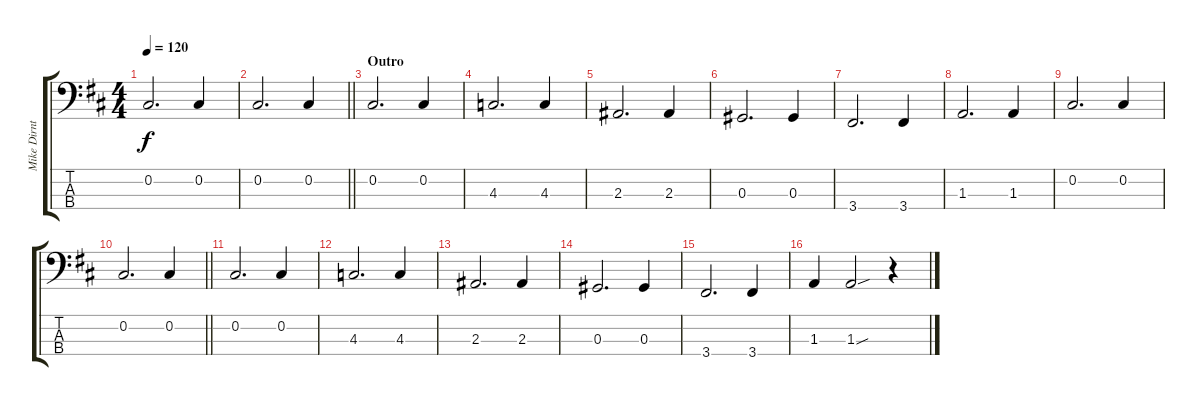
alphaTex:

\track ("Mike Dirnt (Bass)" "Mike Dirnt") {instrument electricbassfinger}
\staff {score tabs}
\tuning (Gb2 Db2 Ab1 Eb1) {hide}
\ts (4 4)
\tempo 120
\clef f4
\ks d
0.2.2{d dy f} 0.2.4 |
\barLineRight lightlight
0.2.2{d} 0.2.4 |
\section ("" "Outro")
0.2.2{d} 0.2.4 |
4.3.2{d} 4.3.4 |
2.3.2{d} 2.3.4 |
0.3.2{d} 0.3.4 |
3.4.2{d} 3.4.4 |
1.3.2{d} 1.3.4 |
0.2.2{d} 0.2.4 |
\barLineRight lightlight
0.2.2{d} 0.2.4 |
0.2.2{d} 0.2.4 |
4.3.2{d} 4.3.4 |
2.3.2{d} 2.3.4 |
0.3.2{d} 0.3.4 |
3.4.2{d} 3.4.4 |
1.3.4 1.3{sou}.2 r.4
